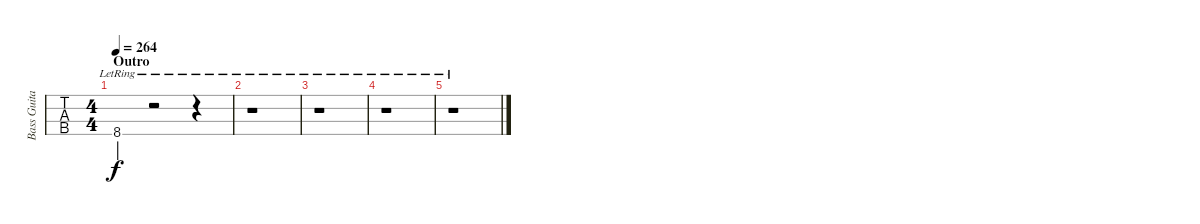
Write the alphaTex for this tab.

\track ("Bass Guitar" "Bass Guita") {instrument electricbassfinger}
\staff {tabs}
\tuning (G2 D2 A1 D1) {hide}
\ts (4 4)
\section ("" "Outro")
\tempo 264
\clef f4
\ks c
8.4{lr}.4{dy f} r.2 r.4 |
r.1 |
r.1 |
r.1 |
r.1
